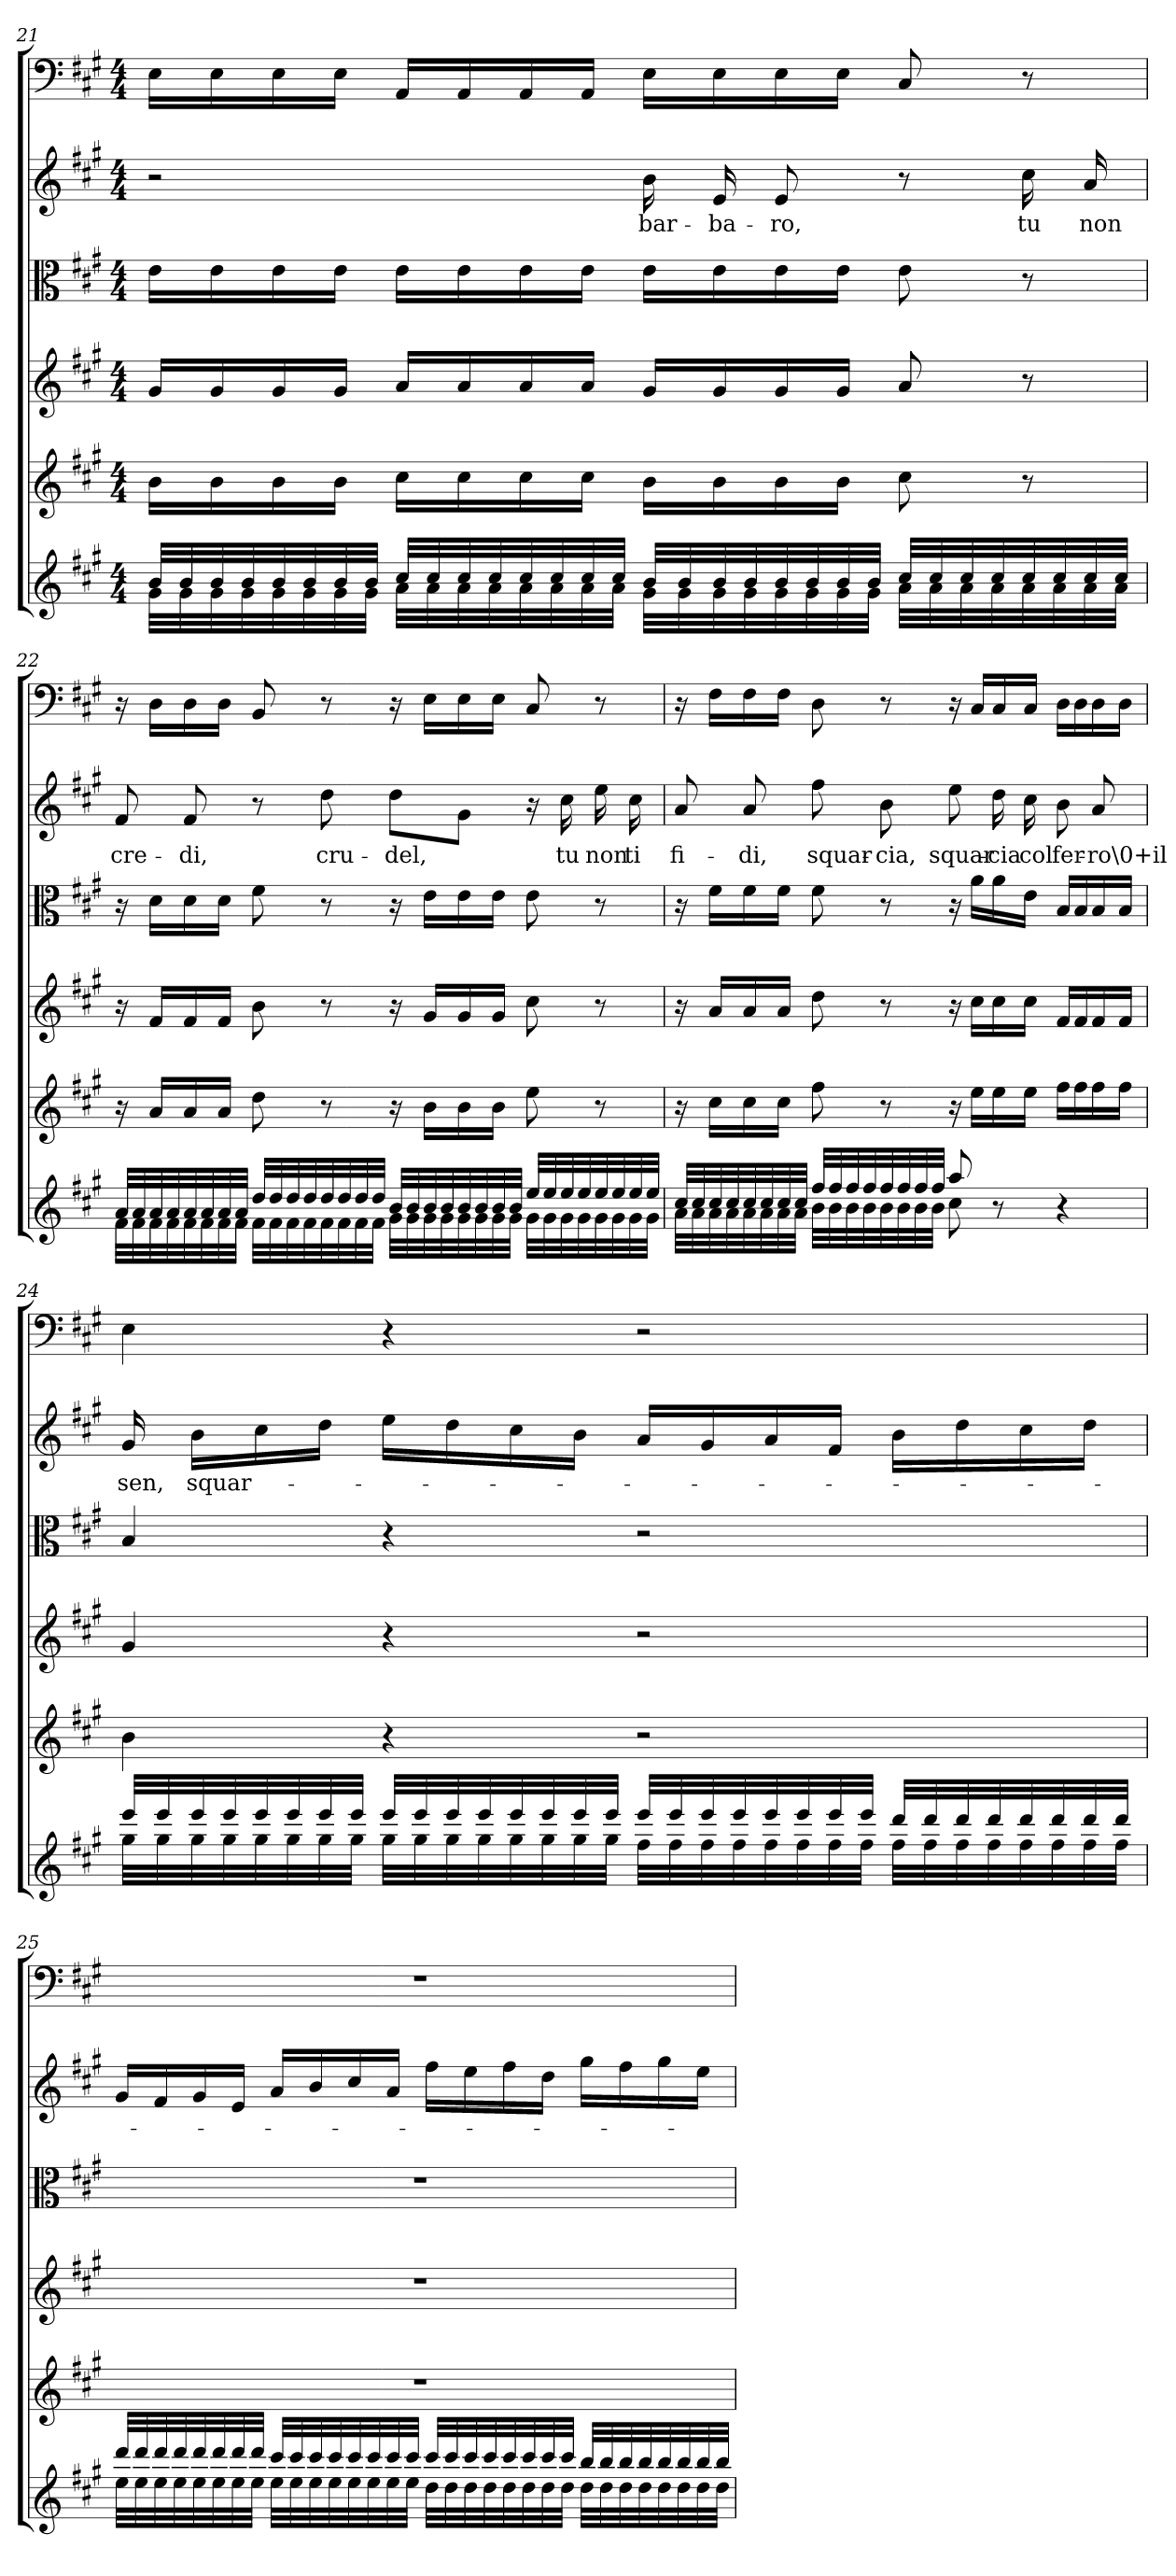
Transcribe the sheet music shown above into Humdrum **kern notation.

**kern	**kern	**kern	**kern	**kern	**text	**kern
*part6	*part5	*part4	*part3	*part2	*part2	*part1
*staff6	*staff5	*staff4	*staff3	*staff2	*staff2	*staff1
*clefG2	*clefG2	*clefG2	*clefC3	*clefG2	*	*clefF4
*k[f#c#g#]	*k[f#c#g#]	*k[f#c#g#]	*k[f#c#g#]	*k[f#c#g#]	*	*k[f#c#g#]
*A:	*A:	*A:	*A:	*A:	*	*A:
*M4/4	*M4/4	*M4/4	*M4/4	*M4/4	*	*M4/4
=21	=21	=21	=21	=21	=21	=21
*^	*	*	*	*	*	*
32b/LLL	32g#\LLL	16b\LL	16g#/LL	16e\LL	2r	.	16E\LL
32b/	32g#\	.	.	.	.	.	.
32b/	32g#\	16b\	16g#/	16e\	.	.	16E\
32b/	32g#\	.	.	.	.	.	.
32b/	32g#\	16b\	16g#/	16e\	.	.	16E\
32b/	32g#\	.	.	.	.	.	.
32b/	32g#\	16b\JJ	16g#/JJ	16e\JJ	.	.	16E\JJ
32b/JJJ	32g#\JJJ	.	.	.	.	.	.
32cc#/LLL	32a\LLL	16cc#\LL	16a/LL	16e\LL	.	.	16AA/LL
32cc#/	32a\	.	.	.	.	.	.
32cc#/	32a\	16cc#\	16a/	16e\	.	.	16AA/
32cc#/	32a\	.	.	.	.	.	.
32cc#/	32a\	16cc#\	16a/	16e\	.	.	16AA/
32cc#/	32a\	.	.	.	.	.	.
32cc#/	32a\	16cc#\JJ	16a/JJ	16e\JJ	.	.	16AA/JJ
32cc#/JJJ	32a\JJJ	.	.	.	.	.	.
32b/LLL	32g#\LLL	16b\LL	16g#/LL	16e\LL	16b\	bar-	16E\LL
32b/	32g#\	.	.	.	.	.	.
32b/	32g#\	16b\	16g#/	16e\	16e/	-ba-	16E\
32b/	32g#\	.	.	.	.	.	.
32b/	32g#\	16b\	16g#/	16e\	8e/	-ro,	16E\
32b/	32g#\	.	.	.	.	.	.
32b/	32g#\	16b\JJ	16g#/JJ	16e\JJ	.	.	16E\JJ
32b/JJJ	32g#\JJJ	.	.	.	.	.	.
32cc#/LLL	32a\LLL	8cc#\	8a/	8e\	8r	.	8C#/
32cc#/	32a\	.	.	.	.	.	.
32cc#/	32a\	.	.	.	.	.	.
32cc#/	32a\	.	.	.	.	.	.
32cc#/	32a\	8r	8r	8r	16cc#\	tu	8r
32cc#/	32a\	.	.	.	.	.	.
32cc#/	32a\	.	.	.	16a/	non	.
32cc#/JJJ	32a\JJJ	.	.	.	.	.	.
=22	=22	=22	=22	=22	=22	=22	=22
32a/LLL	32f#\LLL	16r	16r	16r	8f#/	cre-	16r
32a/	32f#\	.	.	.	.	.	.
32a/	32f#\	16a/LL	16f#/LL	16d\LL	.	.	16D\LL
32a/	32f#\	.	.	.	.	.	.
32a/	32f#\	16a/	16f#/	16d\	8f#/	-di,	16D\
32a/	32f#\	.	.	.	.	.	.
32a/	32f#\	16a/JJ	16f#/JJ	16d\JJ	.	.	16D\JJ
32a/JJJ	32f#\JJJ	.	.	.	.	.	.
32dd/LLL	32f#\LLL	8dd\	8b\	8f#\	8r	.	8BB/
32dd/	32f#\	.	.	.	.	.	.
32dd/	32f#\	.	.	.	.	.	.
32dd/	32f#\	.	.	.	.	.	.
32dd/	32f#\	8r	8r	8r	8dd\	cru-	8r
32dd/	32f#\	.	.	.	.	.	.
32dd/	32f#\	.	.	.	.	.	.
32dd/JJJ	32f#\JJJ	.	.	.	.	.	.
32b/LLL	32g#\LLL	16r	16r	16r	8dd\L	-del,	16r
32b/	32g#\	.	.	.	.	.	.
32b/	32g#\	16b\LL	16g#/LL	16e\LL	.	.	16E\LL
32b/	32g#\	.	.	.	.	.	.
32b/	32g#\	16b\	16g#/	16e\	8g#\J	.	16E\
32b/	32g#\	.	.	.	.	.	.
32b/	32g#\	16b\JJ	16g#/JJ	16e\JJ	.	.	16E\JJ
32b/JJJ	32g#\JJJ	.	.	.	.	.	.
32ee/LLL	32g#\LLL	8ee\	8cc#\	8e\	16r	.	8C#/
32ee/	32g#\	.	.	.	.	.	.
32ee/	32g#\	.	.	.	16cc#\	tu	.
32ee/	32g#\	.	.	.	.	.	.
32ee/	32g#\	8r	8r	8r	16ee\	non	8r
32ee/	32g#\	.	.	.	.	.	.
32ee/	32g#\	.	.	.	16cc#\	ti	.
32ee/JJJ	32g#\JJJ	.	.	.	.	.	.
=23	=23	=23	=23	=23	=23	=23	=23
32cc#/LLL	32a\LLL	16r	16r	16r	8a/	fi-	16r
32cc#/	32a\	.	.	.	.	.	.
32cc#/	32a\	16cc#\LL	16a/LL	16f#\LL	.	.	16F#\LL
32cc#/	32a\	.	.	.	.	.	.
32cc#/	32a\	16cc#\	16a/	16f#\	8a/	-di,	16F#\
32cc#/	32a\	.	.	.	.	.	.
32cc#/	32a\	16cc#\JJ	16a/JJ	16f#\JJ	.	.	16F#\JJ
32cc#/JJJ	32a\JJJ	.	.	.	.	.	.
32ff#/LLL	32b\LLL	8ff#\	8dd\	8f#\	8ff#\	squar-	8D\
32ff#/	32b\	.	.	.	.	.	.
32ff#/	32b\	.	.	.	.	.	.
32ff#/	32b\	.	.	.	.	.	.
32ff#/	32b\	8r	8r	8r	8b\	-cia,	8r
32ff#/	32b\	.	.	.	.	.	.
32ff#/	32b\	.	.	.	.	.	.
32ff#/JJJ	32b\JJJ	.	.	.	.	.	.
8aa/	8cc#\	16r	16r	16r	8ee\	squar-	16r
.	.	16ee\LL	16cc#\LL	16a\LL	.	.	16C#/LL
8r	8ryy	16ee\	16cc#\	16a\	16dd\	-cia	16C#/
.	.	16ee\JJ	16cc#\JJ	16e\JJ	16cc#\	col	16C#/JJ
4r	4ryy	16ff#\LL	16f#/LL	16B/LL	8b\	fer-	16D\LL
.	.	16ff#\	16f#/	16B/	.	.	16D\
.	.	16ff#\	16f#/	16B/	8a/	-ro\0+il	16D\
.	.	16ff#\JJ	16f#/JJ	16B/JJ	.	.	16D\JJ
=24	=24	=24	=24	=24	=24	=24	=24
32eee/LLL	32gg#\LLL	4b\	4g#/	4B/	16g#/	sen,	4E\
32eee/	32gg#\	.	.	.	.	.	.
32eee/	32gg#\	.	.	.	16b\LL	squar-	.
32eee/	32gg#\	.	.	.	.	.	.
32eee/	32gg#\	.	.	.	16cc#\	.	.
32eee/	32gg#\	.	.	.	.	.	.
32eee/	32gg#\	.	.	.	16dd\JJ	.	.
32eee/JJJ	32gg#\JJJ	.	.	.	.	.	.
32eee/LLL	32gg#\LLL	4r	4r	4r	16ee\LL	.	4r
32eee/	32gg#\	.	.	.	.	.	.
32eee/	32gg#\	.	.	.	16dd\	.	.
32eee/	32gg#\	.	.	.	.	.	.
32eee/	32gg#\	.	.	.	16cc#\	.	.
32eee/	32gg#\	.	.	.	.	.	.
32eee/	32gg#\	.	.	.	16b\JJ	.	.
32eee/JJJ	32gg#\JJJ	.	.	.	.	.	.
32eee/LLL	32ff#\LLL	2r	2r	2r	16a/LL	.	2r
32eee/	32ff#\	.	.	.	.	.	.
32eee/	32ff#\	.	.	.	16g#/	.	.
32eee/	32ff#\	.	.	.	.	.	.
32eee/	32ff#\	.	.	.	16a/	.	.
32eee/	32ff#\	.	.	.	.	.	.
32eee/	32ff#\	.	.	.	16f#/JJ	.	.
32eee/JJJ	32ff#\JJJ	.	.	.	.	.	.
32ddd/LLL	32ff#\LLL	.	.	.	16b\LL	.	.
32ddd/	32ff#\	.	.	.	.	.	.
32ddd/	32ff#\	.	.	.	16dd\	.	.
32ddd/	32ff#\	.	.	.	.	.	.
32ddd/	32ff#\	.	.	.	16cc#\	.	.
32ddd/	32ff#\	.	.	.	.	.	.
32ddd/	32ff#\	.	.	.	16dd\JJ	.	.
32ddd/JJJ	32ff#\JJJ	.	.	.	.	.	.
=25	=25	=25	=25	=25	=25	=25	=25
32ddd/LLL	32ee\LLL	1r	1r	1r	16g#/LL	.	1r
32ddd/	32ee\	.	.	.	.	.	.
32ddd/	32ee\	.	.	.	16f#/	.	.
32ddd/	32ee\	.	.	.	.	.	.
32ddd/	32ee\	.	.	.	16g#/	.	.
32ddd/	32ee\	.	.	.	.	.	.
32ddd/	32ee\	.	.	.	16e/JJ	.	.
32ddd/JJJ	32ee\JJJ	.	.	.	.	.	.
32ccc#/LLL	32ee\LLL	.	.	.	16a/LL	.	.
32ccc#/	32ee\	.	.	.	.	.	.
32ccc#/	32ee\	.	.	.	16b/	.	.
32ccc#/	32ee\	.	.	.	.	.	.
32ccc#/	32ee\	.	.	.	16cc#/	.	.
32ccc#/	32ee\	.	.	.	.	.	.
32ccc#/	32ee\	.	.	.	16a/JJ	.	.
32ccc#/JJJ	32ee\JJJ	.	.	.	.	.	.
32ccc#/LLL	32dd\LLL	.	.	.	16ff#\LL	.	.
32ccc#/	32dd\	.	.	.	.	.	.
32ccc#/	32dd\	.	.	.	16ee\	.	.
32ccc#/	32dd\	.	.	.	.	.	.
32ccc#/	32dd\	.	.	.	16ff#\	.	.
32ccc#/	32dd\	.	.	.	.	.	.
32ccc#/	32dd\	.	.	.	16dd\JJ	.	.
32ccc#/JJJ	32dd\JJJ	.	.	.	.	.	.
32bb/LLL	32dd\LLL	.	.	.	16gg#\LL	.	.
32bb/	32dd\	.	.	.	.	.	.
32bb/	32dd\	.	.	.	16ff#\	.	.
32bb/	32dd\	.	.	.	.	.	.
32bb/	32dd\	.	.	.	16gg#\	.	.
32bb/	32dd\	.	.	.	.	.	.
32bb/	32dd\	.	.	.	16ee\JJ	.	.
32bb/JJJ	32dd\JJJ	.	.	.	.	.	.
*v	*v	*	*	*	*	*	*
=	=	=	=	=	=	=
*-	*-	*-	*-	*-	*-	*-
